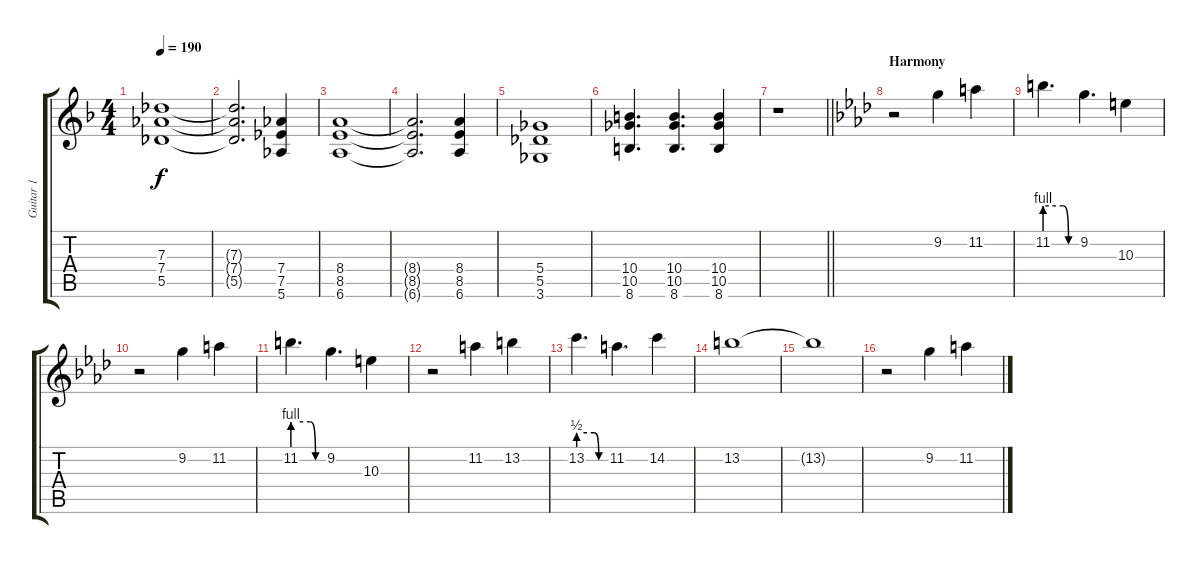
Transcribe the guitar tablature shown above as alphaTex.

\track ("Guitar 1" "Guitar 1") {instrument distortionguitar}
\staff {score tabs}
\tuning (Eb4 Bb3 Gb3 Db3 Ab2 Eb2) {hide}
\ts (4 4)
\tempo 190
\clef g2
\ks dminor
(7.3 7.4 5.5).1{dy f} |
(7.3{t} 7.4{t} 5.5{t}).2{d} (7.4 7.5 5.6).4 |
(8.4 8.5 6.6).1 |
(8.4{t} 8.5{t} 6.6{t}).2{d} (8.4 8.5 6.6).4 |
(5.4 5.5 3.6).1 |
(10.4 10.5 8.6).4{d} (10.4 10.5 8.6).4{d} (10.4 10.5 8.6).4 |
\barLineRight lightlight
r.1 |
\section ("" "Harmony")
\ks fminor
r.2 9.2.4 11.2.4 |
11.2{be (custom 0 4 35 4 45 0 60 0)}.4{d} 9.2.4{d} 10.3.4 |
r.2 9.2.4 11.2.4 |
11.2{be (custom 0 4 35 4 45 0 60 0)}.4{d} 9.2.4{d} 10.3.4 |
r.2 11.2.4 13.2.4 |
13.2{be (custom 0 2 35 2 45 0 60 0)}.4{d} 11.2.4{d} 14.2.4 |
13.2.1 |
13.2{t}.1 |
r.2 9.2.4 11.2.4
